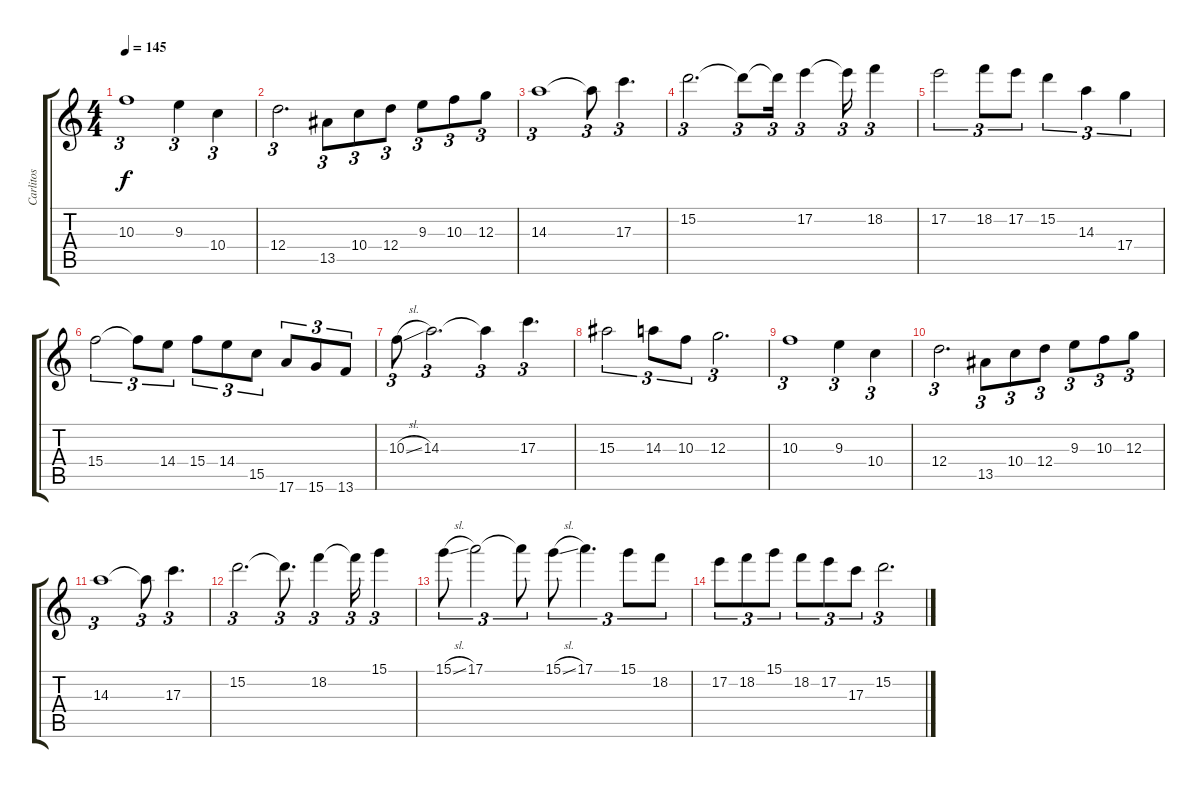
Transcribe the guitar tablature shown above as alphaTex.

\track ("Carlitos" "Carlitos") {instrument distortionguitar}
\staff {score tabs}
\tuning (E4 B3 G3 D3 A2 E2) {hide}
\ts (4 4)
\tempo 145
\clef g2
\ks c
10.3.1{tu (3 2) dy f} 9.3.4{tu (3 2)} 10.4.4{tu (3 2)} |
12.4.2{d tu (3 2)} 13.5.8{tu (3 2)} 10.4.8{tu (3 2)} 12.4.8{tu (3 2)} 9.3.8{tu (3 2)} 10.3.8{tu (3 2)} 12.3.8{tu (3 2)} |
14.3.1{tu (3 2)} 14.3{t}.8{tu (3 2)} 17.3.4{d tu (3 2)} |
15.2.2{d tu (3 2)} 15.2{t}.8{tu (3 2)} 15.2{t}.16{tu (3 2)} 17.2.4{tu (3 2)} 17.2{t}.16{tu (3 2)} 18.2.4{tu (3 2)} |
17.2.2{tu (3 2)} 18.2.8{tu (3 2)} 17.2.8{tu (3 2)} 15.2.4{tu (3 2)} 14.3.4{tu (3 2)} 17.4.4{tu (3 2)} |
15.4.2{tu (3 2)} 15.4{t}.8{tu (3 2)} 14.4.8{tu (3 2)} 15.4.8{tu (3 2)} 14.4.8{tu (3 2)} 15.5.8{tu (3 2)} 17.6.8{tu (3 2)} 15.6.8{tu (3 2)} 13.6.8{tu (3 2)} |
10.3{sl}.8{tu (3 2)} 14.3.2{d tu (3 2)} 14.3{t}.4{tu (3 2)} 17.3.4{d tu (3 2)} |
15.3.2{tu (3 2)} 14.3.8{tu (3 2)} 10.3.8{tu (3 2)} 12.3.2{d tu (3 2)} |
10.3.1{tu (3 2)} 9.3.4{tu (3 2)} 10.4.4{tu (3 2)} |
12.4.2{d tu (3 2)} 13.5.8{tu (3 2)} 10.4.8{tu (3 2)} 12.4.8{tu (3 2)} 9.3.8{tu (3 2)} 10.3.8{tu (3 2)} 12.3.8{tu (3 2)} |
14.3.1{tu (3 2)} 14.3{t}.8{tu (3 2)} 17.3.4{d tu (3 2)} |
15.2.2{d tu (3 2)} 15.2{t}.8{d tu (3 2)} 18.2.4{tu (3 2)} 18.2{t}.16{tu (3 2)} 15.1.4{tu (3 2)} |
15.1{sl}.8{tu (3 2)} 17.1.2{tu (3 2)} 17.1{t}.8{tu (3 2)} 15.1{sl}.8{tu (3 2)} 17.1.4{d tu (3 2)} 15.1.8{tu (3 2)} 18.2.8{tu (3 2)} |
17.2.8{tu (3 2)} 18.2.8{tu (3 2)} 15.1.8{tu (3 2)} 18.2.8{tu (3 2)} 17.2.8{tu (3 2)} 17.3.8{tu (3 2)} 15.2.2{d tu (3 2)}
